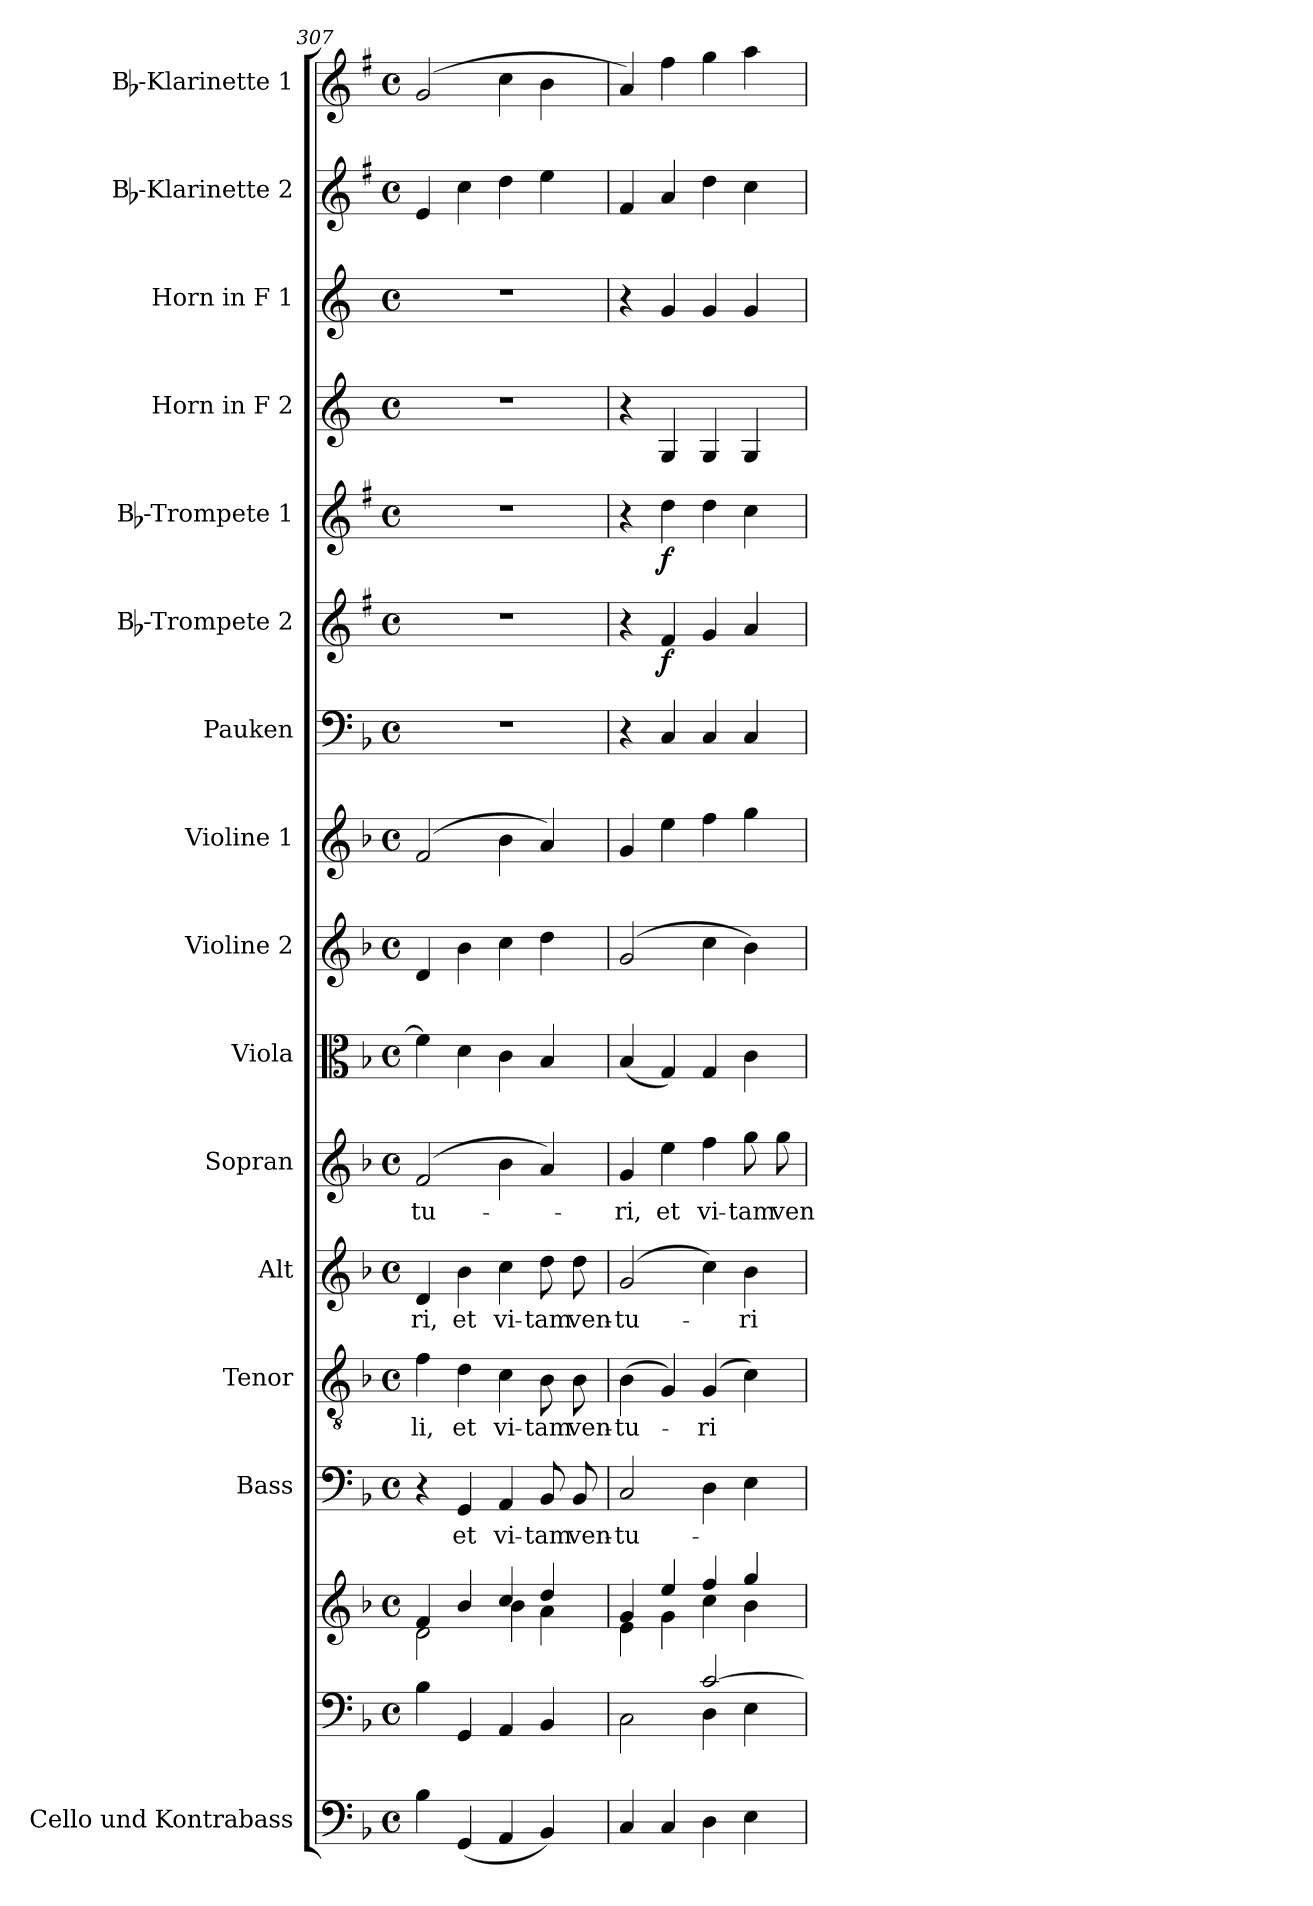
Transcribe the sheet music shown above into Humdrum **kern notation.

**kern	**kern	**kern	**kern	**text	**kern	**text	**kern	**text	**kern	**text	**kern	**kern	**kern	**kern	**kern	**dynam	**kern	**dynam	**kern	**kern	**kern	**kern
*part16	*part15	*part15	*part14	*part14	*part13	*part13	*part12	*part12	*part11	*part11	*part10	*part9	*part8	*part7	*part6	*part6	*part5	*part5	*part4	*part3	*part2	*part1
*staff17	*staff16	*staff15	*staff14	*staff14	*staff13	*staff13	*staff12	*staff12	*staff11	*staff11	*staff10	*staff9	*staff8	*staff7	*staff6	*staff6	*staff5	*staff5	*staff4	*staff3	*staff2	*staff1
*I"Cello und Kontrabass	*	*	*I"Bass	*	*I"Tenor	*	*I"Alt	*	*I"Sopran	*	*I"Viola	*I"Violine 2	*I"Violine 1	*I"Pauken	*I"Bb-Trompete 2	*	*I"Bb-Trompete 1	*	*I"Horn in F 2	*I"Horn in F 1	*I"Bb-Klarinette 2	*I"Bb-Klarinette 1
*I'Kb.	*	*	*I'B.	*	*I'T.	*	*I'A.	*	*I'S.	*	*I'Vla.	*I'Vl. 2	*I'Vl. 1	*I'Pk.	*I'Bb Trp. 2	*	*I'Bb Trp. 1	*	*	*	*I'Bb Kl. 2	*I'Bb Kl. 1
*clefF4	*clefF4	*clefG2	*clefF4	*	*clefGv2	*	*clefG2	*	*clefG2	*	*clefC3	*clefG2	*clefG2	*clefF4	*clefG2	*	*clefG2	*	*clefG2	*clefG2	*clefG2	*clefG2
*ITrd7c12	*	*	*	*	*	*	*	*	*	*	*	*	*	*	*ITrd1c2	*	*ITrd1c2	*	*ITrd4c7	*ITrd4c7	*ITrd1c2	*ITrd1c2
*k[b-]	*k[b-]	*k[b-]	*k[b-]	*	*k[b-]	*	*k[b-]	*	*k[b-]	*	*k[b-]	*k[b-]	*k[b-]	*k[b-]	*k[b-]	*	*k[b-]	*	*k[b-]	*k[b-]	*k[b-]	*k[b-]
*F:	*F:	*F:	*F:	*	*F:	*	*F:	*	*F:	*	*F:	*F:	*F:	*F:	*F:	*	*F:	*	*F:	*F:	*F:	*F:
*M4/4	*M4/4	*M4/4	*M4/4	*	*M4/4	*	*M4/4	*	*M4/4	*	*M4/4	*M4/4	*M4/4	*M4/4	*M4/4	*	*M4/4	*	*M4/4	*M4/4	*M4/4	*M4/4
*met(c)	*met(c)	*met(c)	*met(c)	*	*met(c)	*	*met(c)	*	*met(c)	*	*met(c)	*met(c)	*met(c)	*met(c)	*met(c)	*	*met(c)	*	*met(c)	*met(c)	*met(c)	*met(c)
=307	=307	=307	=307	=307	=307	=307	=307	=307	=307	=307	=307	=307	=307	=307	=307	=307	=307	=307	=307	=307	=307	=307
*	*	*^	*	*	*	*	*	*	*	*	*	*	*	*	*	*	*	*	*	*	*	*
!	!	!	!	!	!	!	!LO:LY:b	!	!LO:LY:b	!	!LO:LY:b	!	!	!	!	!	!	!	!	!	!	!	!
4BB-\	4B-\	4f/	2d\	4r	.	4f\	-li,	4d/	-ri,	(2f/	-tu-	4f\]	4d/	(2f/	1r	1r	.	1r	.	1r	1r	4d/	(2f/
!	!	!	!	!	!LO:LY:b	!	!LO:LY:b	!	!LO:LY:b	!	!	!	!	!	!	!	!	!	!	!	!	!	!
(<4GGG/	4GG/	4b-/	.	4GG/	et	4d\	et	4b-\	et	.	.	4d\	4b-\	.	.	.	.	.	.	.	.	4b-\	.
!	!	!	!	!	!LO:LY:b	!	!LO:LY:b	!	!LO:LY:b	!	!	!	!	!	!	!	!	!	!	!	!	!	!
4AAA/	4AA/	4cc/	4b-\	4AA/	vi-	4c\	vi-	4cc\	vi-	4b-\	.	4c\	4cc\	4b-\	.	.	.	.	.	.	.	4cc\	4b-\
!	!	!	!	!	!LO:LY:b	!	!LO:LY:b	!	!LO:LY:b	!	!	!	!	!	!	!	!	!	!	!	!	!	!
4BBB-/)	4BB-/	4dd/	4a\	8BB-/	-tam	8B-\	-tam	8dd\	-tam	4a/)	.	4B-/	4dd\	4a/)	.	.	.	.	.	.	.	4dd\	4a\
!	!	!	!	!	!LO:LY:b	!	!LO:LY:b	!	!LO:LY:b	!	!	!	!	!	!	!	!	!	!	!	!	!	!
.	.	.	.	8BB-/	ven-	8B-\	ven-	8dd\	ven-	.	.	.	.	.	.	.	.	.	.	.	.	.	.
=308	=308	=308	=308	=308	=308	=308	=308	=308	=308	=308	=308	=308	=308	=308	=308	=308	=308	=308	=308	=308	=308	=308	=308
*	*^	*	*	*	*	*	*	*	*	*	*	*	*	*	*	*	*	*	*	*	*	*	*
!	!	!	!	!	!	!LO:LY:b	!	!LO:LY:b	!	!LO:LY:b	!	!LO:LY:b	!	!	!	!	!	!	!	!	!	!	!	!
4CC/	2ryy	2C\	4g/	4e\	2C/	-tu-	(>4B-\	-tu-	(2g/	-tu-	4g/	-ri,	(<4B-/	(2g/	4g/	4r	4r	.	4r	.	4r	4r	4e/	4g/)
!	!	!	!	!	!	!	!	!	!	!	!	!LO:LY:b	!	!	!	!	!	!LO:DY:b	!	!LO:DY:b	!	!	!	!
4CC/	.	.	4ee/	4g\	.	.	4G/)	.	.	.	4ee\	et	4G/)	.	4ee\	4C/	4e/	f	4cc\	f	4C/	4c/	4g/	4ee\
!	!	!	!	!	!	!	!	!LO:LY:b	!	!	!	!LO:LY:b	!	!	!	!	!	!	!	!	!	!	!	!
4DD\	[>2c/	4D\	4ff/	4cc\	4D\	.	(4G/	-ri	4cc\)	.	4ff\	vi-	4G/	4cc\	4ff\	4C/	4f/	.	4cc\	.	4C/	4c/	4cc\	4ff\
!	!	!	!	!	!	!	!	!	!	!LO:LY:b	!	!LO:LY:b	!	!	!	!	!	!	!	!	!	!	!	!
4EE\	.	4E\	4gg/	4b-\	4E\	.	4c\)	.	4b-\	-ri	8gg\	-tam	4c\	4b-\)	4gg\	4C/	4g/	.	4b-\	.	4C/	4c/	4b-\	4gg\
!	!	!	!	!	!	!	!	!	!	!	!	!LO:LY:b	!	!	!	!	!	!	!	!	!	!	!	!
.	.	.	.	.	.	.	.	.	.	.	8gg\	ven-	.	.	.	.	.	.	.	.	.	.	.	.
*	*v	*v	*	*	*	*	*	*	*	*	*	*	*	*	*	*	*	*	*	*	*	*	*	*
*	*	*v	*v	*	*	*	*	*	*	*	*	*	*	*	*	*	*	*	*	*	*	*	*
=	=	=	=	=	=	=	=	=	=	=	=	=	=	=	=	=	=	=	=	=	=	=
*-	*-	*-	*-	*-	*-	*-	*-	*-	*-	*-	*-	*-	*-	*-	*-	*-	*-	*-	*-	*-	*-	*-
